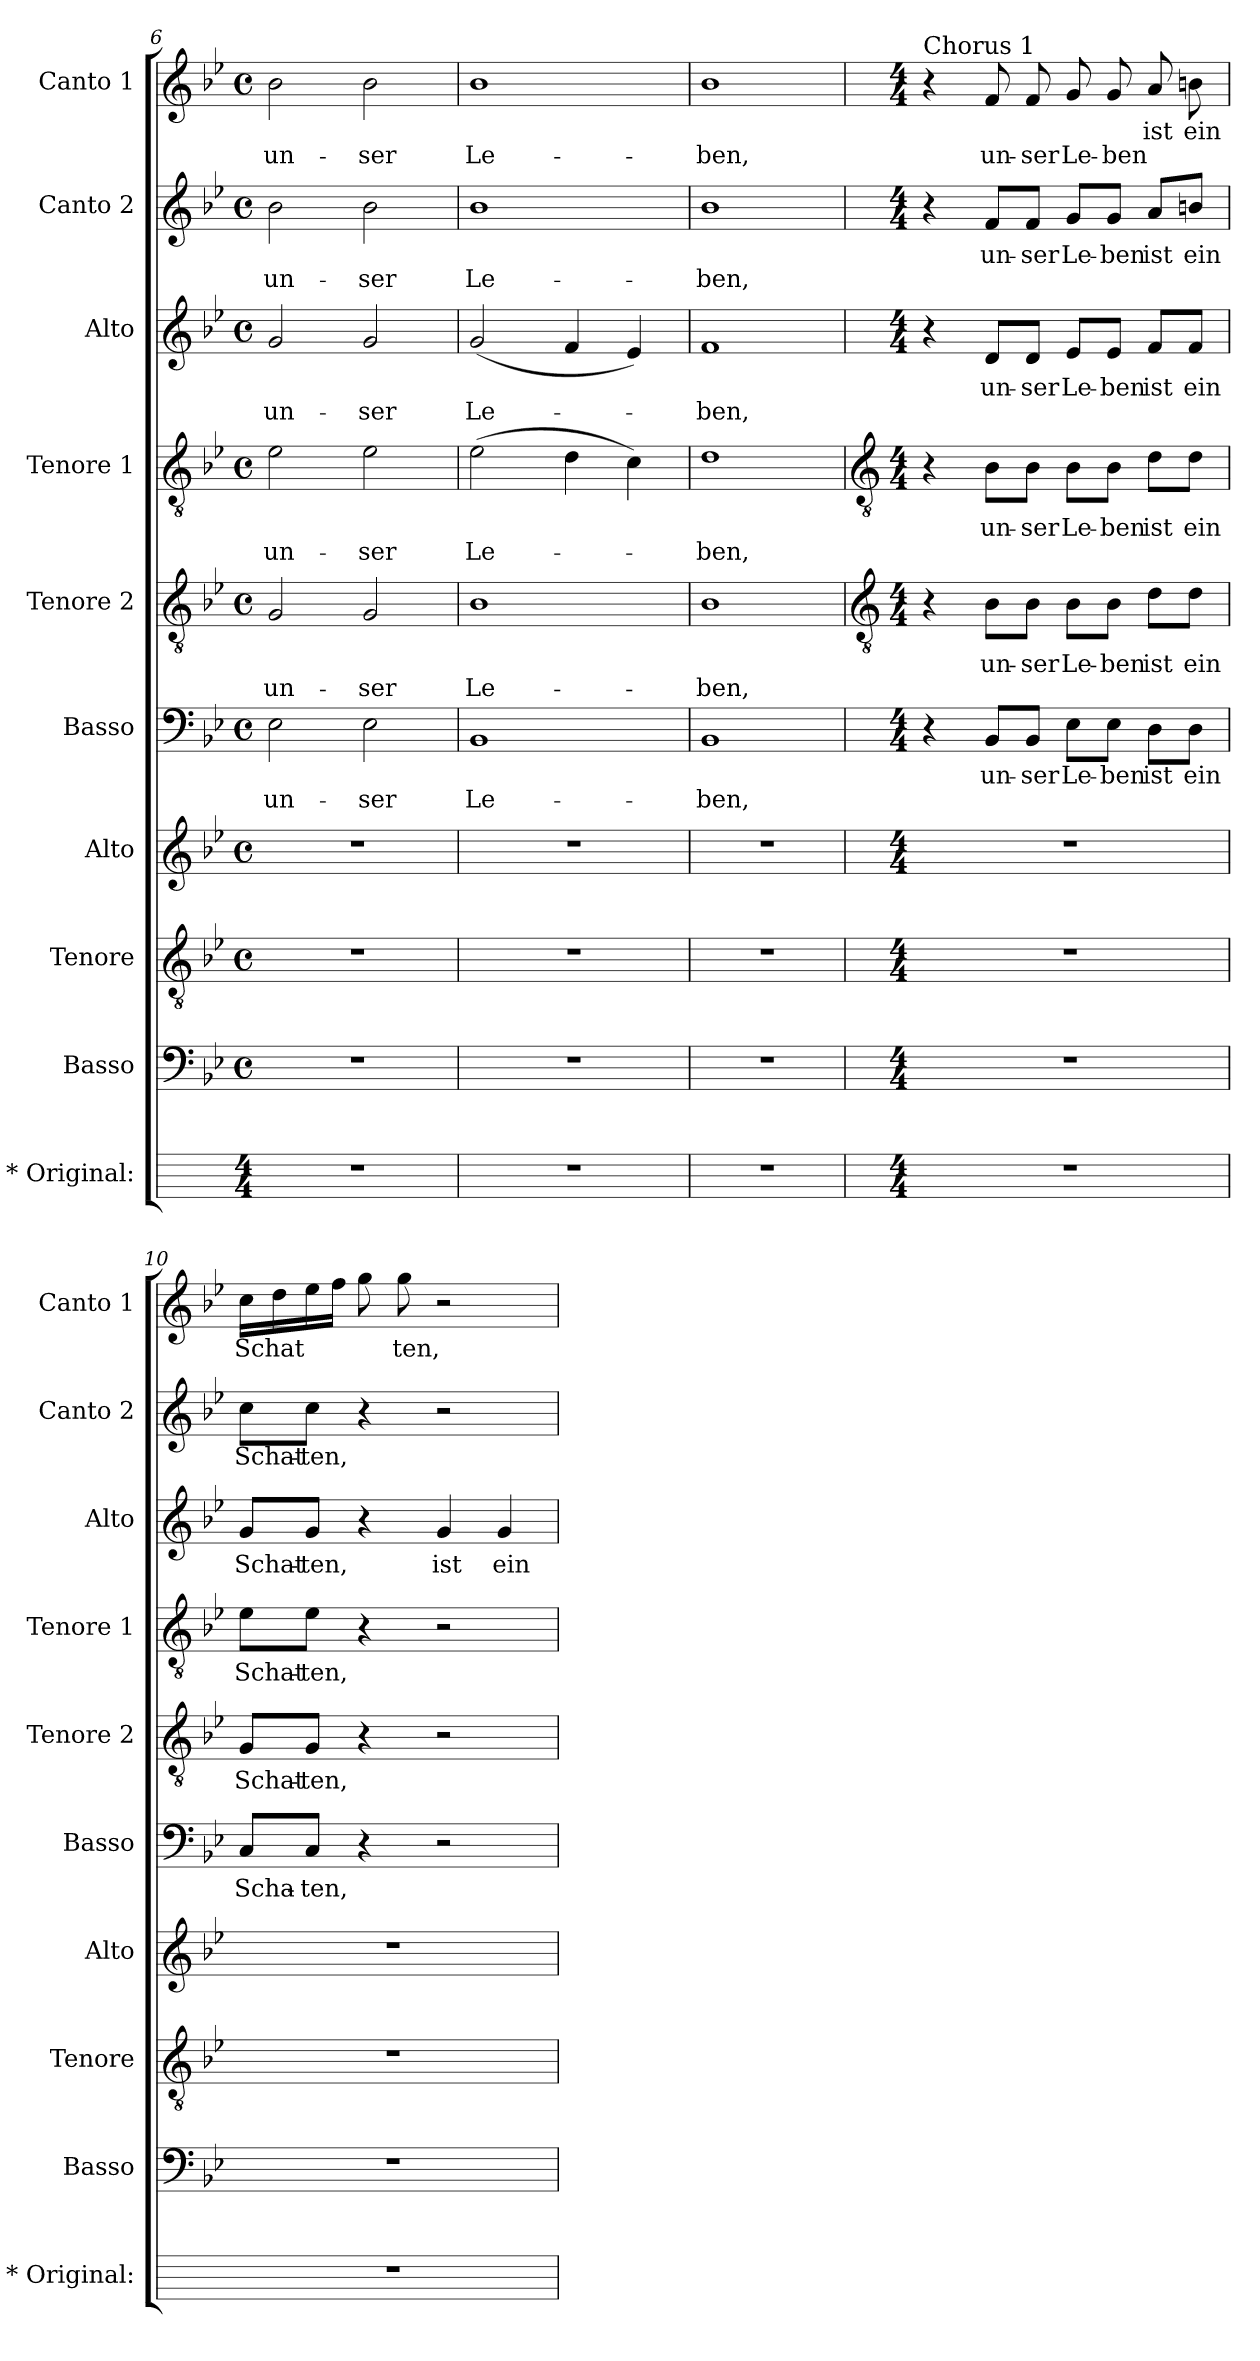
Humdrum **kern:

**kern	**kern	**kern	**kern	**kern	**text	**text	**kern	**text	**text	**kern	**text	**text	**kern	**text	**text	**kern	**text	**text	**kern	**text	**text
*part10	*part9	*part8	*part7	*part6	*part6	*part6	*part5	*part5	*part5	*part4	*part4	*part4	*part3	*part3	*part3	*part2	*part2	*part2	*part1	*part1	*part1
*staff10	*staff9	*staff8	*staff7	*staff6	*staff6	*staff6	*staff5	*staff5	*staff5	*staff4	*staff4	*staff4	*staff3	*staff3	*staff3	*staff2	*staff2	*staff2	*staff1	*staff1	*staff1
*I"* Original:	*I"Basso	*I"Tenore	*I"Alto	*I"Basso	*	*	*I"Tenore 2	*	*	*I"Tenore 1	*	*	*I"Alto	*	*	*I"Canto 2	*	*	*I"Canto 1	*	*
*I'* Original:	*I'Basso	*I'Tenore	*I'Alto	*I'Basso	*	*	*I'Tenore 2	*	*	*I'Tenore 1	*	*	*I'Alto	*	*	*I'Canto 2	*	*	*I'Canto 1	*	*
*	*clefF4	*clefGv2	*clefG2	*clefF4	*	*	*clefGv2	*	*	*clefGv2	*	*	*clefG2	*	*	*clefG2	*	*	*clefG2	*	*
*	*k[b-e-]	*k[b-e-]	*k[b-e-]	*k[b-e-]	*	*	*k[b-e-]	*	*	*k[b-e-]	*	*	*k[b-e-]	*	*	*k[b-e-]	*	*	*k[b-e-]	*	*
*	*B-:	*B-:	*B-:	*B-:	*	*	*B-:	*	*	*B-:	*	*	*B-:	*	*	*B-:	*	*	*B-:	*	*
*M4/4	*M4/4	*M4/4	*M4/4	*M4/4	*	*	*M4/4	*	*	*M4/4	*	*	*M4/4	*	*	*M4/4	*	*	*M4/4	*	*
*	*met(c)	*met(c)	*met(c)	*met(c)	*	*	*met(c)	*	*	*met(c)	*	*	*met(c)	*	*	*met(c)	*	*	*met(c)	*	*
=6	=6	=6	=6	=6	=6	=6	=6	=6	=6	=6	=6	=6	=6	=6	=6	=6	=6	=6	=6	=6	=6
!	!	!	!	!	!	!LO:LY:b	!	!	!LO:LY:b	!	!	!LO:LY:b	!	!	!LO:LY:b	!	!	!LO:LY:b	!	!	!LO:LY:b
1r	1r	1r	1r	2E-	.	un-	2G	.	un-	2e-	.	un-	2g	.	un-	2b-	.	un-	2b-	.	un-
!	!	!	!	!	!	!LO:LY:b	!	!	!LO:LY:b	!	!	!LO:LY:b	!	!	!LO:LY:b	!	!	!LO:LY:b	!	!	!LO:LY:b
.	.	.	.	2E-	.	-ser	2G	.	-ser	2e-	.	-ser	2g	.	-ser	2b-	.	-ser	2b-	.	-ser
=7	=7	=7	=7	=7	=7	=7	=7	=7	=7	=7	=7	=7	=7	=7	=7	=7	=7	=7	=7	=7	=7
!	!	!	!	!	!	!LO:LY:b	!	!	!LO:LY:b	!	!	!LO:LY:b	!	!	!LO:LY:b	!	!	!LO:LY:b	!	!	!LO:LY:b
1r	1r	1r	1r	1BB-	.	Le-	1B-	.	Le-	(>2e-	.	Le-	(<2g	.	Le-	1b-	.	Le-	1b-	.	Le-
.	.	.	.	.	.	.	.	.	.	4d	.	.	4f	.	.	.	.	.	.	.	.
.	.	.	.	.	.	.	.	.	.	4c)	.	.	4e-)	.	.	.	.	.	.	.	.
=8	=8	=8	=8	=8	=8	=8	=8	=8	=8	=8	=8	=8	=8	=8	=8	=8	=8	=8	=8	=8	=8
!	!	!	!	!	!	!LO:LY:b	!	!	!LO:LY:b	!	!	!LO:LY:b	!	!	!LO:LY:b	!	!	!LO:LY:b	!	!	!LO:LY:b
1r	1r	1r	1r	1BB-	.	-ben,	1B-	.	-ben,	1d	.	-ben,	1f	.	-ben,	1b-	.	-ben,	1b-	.	-ben,
!!LO:LB:g=z
=9	=9	=9	=9	=9	=9	=9	=9	=9	=9	=9	=9	=9	=9	=9	=9	=9	=9	=9	=9	=9	=9
*	*	*	*	*	*	*	*clefGv2	*	*	*clefGv2	*	*	*	*	*	*	*	*	*	*	*
*M4/4	*M4/4	*M4/4	*M4/4	*M4/4	*	*	*M4/4	*	*	*M4/4	*	*	*M4/4	*	*	*M4/4	*	*	*M4/4	*	*
!	!	!	!	!	!	!	!	!	!	!	!	!	!	!	!	!	!	!	!LO:TX:a:t=Chorus 1	!	!
1r	1r	1r	1r	4r	.	.	4r	.	.	4r	.	.	4r	.	.	4r	.	.	4r	.	.
!	!	!	!	!	!LO:LY:b	!	!	!LO:LY:b	!	!	!LO:LY:b	!	!	!LO:LY:b	!	!	!LO:LY:b	!	!	!	!LO:LY:b
.	.	.	.	8BB-/L	un-	.	8B-\L	un-	.	8B-\L	un-	.	8d/L	un-	.	8f/L	un-	.	8f	.	un-
!	!	!	!	!	!LO:LY:b	!	!	!LO:LY:b	!	!	!LO:LY:b	!	!	!LO:LY:b	!	!	!LO:LY:b	!	!	!	!LO:LY:b
.	.	.	.	8BB-/J	-ser	.	8B-\J	-ser	.	8B-\J	-ser	.	8d/J	-ser	.	8f/J	-ser	.	8f	.	-ser
!	!	!	!	!	!LO:LY:b	!	!	!LO:LY:b	!	!	!LO:LY:b	!	!	!LO:LY:b	!	!	!LO:LY:b	!	!	!	!LO:LY:b
.	.	.	.	8E-\L	Le-	.	8B-\L	Le-	.	8B-\L	Le-	.	8e-/L	Le-	.	8g/L	Le-	.	8g	.	Le-
!	!	!	!	!	!LO:LY:b	!	!	!LO:LY:b	!	!	!LO:LY:b	!	!	!LO:LY:b	!	!	!LO:LY:b	!	!	!	!LO:LY:b
.	.	.	.	8E-\J	-ben	.	8B-\J	-ben	.	8B-\J	-ben	.	8e-/J	-ben	.	8g/J	-ben	.	8g	.	-ben
!	!	!	!	!	!LO:LY:b	!	!	!LO:LY:b	!	!	!LO:LY:b	!	!	!LO:LY:b	!	!	!LO:LY:b	!	!	!LO:LY:b	!
.	.	.	.	8D\L	ist	.	8d\L	ist	.	8d\L	ist	.	8f/L	ist	.	8a/L	ist	.	8a	ist	.
!	!	!	!	!	!LO:LY:b	!	!	!LO:LY:b	!	!	!LO:LY:b	!	!	!LO:LY:b	!	!	!LO:LY:b	!	!	!LO:LY:b	!
.	.	.	.	8D\J	ein	.	8d\J	ein	.	8d\J	ein	.	8f/J	ein	.	8bn/J	ein	.	8bn	ein	.
=10	=10	=10	=10	=10	=10	=10	=10	=10	=10	=10	=10	=10	=10	=10	=10	=10	=10	=10	=10	=10	=10
!	!	!	!	!	!LO:LY:b	!	!	!LO:LY:b	!	!	!LO:LY:b	!	!	!LO:LY:b	!	!	!LO:LY:b	!	!	!LO:LY:b	!
1r	1r	1r	1r	8C/L	Scha-	.	8G/L	Schat-	.	8e-\L	Schat-	.	8g/L	Schat-	.	8cc\L	Schat-	.	16ccLL	Schat	.
.	.	.	.	.	.	.	.	.	.	.	.	.	.	.	.	.	.	.	16dd	.	.
!	!	!	!	!	!LO:LY:b	!	!	!LO:LY:b	!	!	!LO:LY:b	!	!	!LO:LY:b	!	!	!LO:LY:b	!	!	!	!
.	.	.	.	8C/J	-ten,	.	8G/J	-ten,	.	8e-\J	-ten,	.	8g/J	-ten,	.	8cc\J	-ten,	.	16ee-	.	.
.	.	.	.	.	.	.	.	.	.	.	.	.	.	.	.	.	.	.	16ffJJ	.	.
.	.	.	.	4r	.	.	4r	.	.	4r	.	.	4r	.	.	4r	.	.	8gg	.	.
!	!	!	!	!	!	!	!	!	!	!	!	!	!	!	!	!	!	!	!	!LO:LY:b	!
.	.	.	.	.	.	.	.	.	.	.	.	.	.	.	.	.	.	.	8gg	ten,	.
!	!	!	!	!	!	!	!	!	!	!	!	!	!	!LO:LY:b	!	!	!	!	!	!	!
.	.	.	.	2r	.	.	2r	.	.	2r	.	.	4g	ist	.	2r	.	.	2r	.	.
!	!	!	!	!	!	!	!	!	!	!	!	!	!	!LO:LY:b	!	!	!	!	!	!	!
.	.	.	.	.	.	.	.	.	.	.	.	.	4g	ein	.	.	.	.	.	.	.
=	=	=	=	=	=	=	=	=	=	=	=	=	=	=	=	=	=	=	=	=	=
*-	*-	*-	*-	*-	*-	*-	*-	*-	*-	*-	*-	*-	*-	*-	*-	*-	*-	*-	*-	*-	*-
